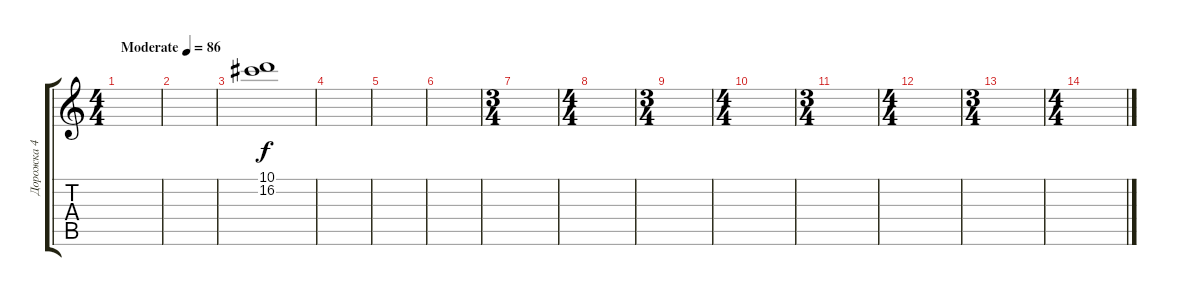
\track ("Дорожка 4" "Дорожка 4") {instrument electricguitarjazz}
\staff {score tabs}
\tuning (Eb4 Bb3 Gb3 Db3 Ab2 Db2) {hide}
\ts (4 4)
\tempo (86 "Moderate")
\clef g2
\ks c
|
|
(10.1 16.2).1 |
|
|
|
\ts (3 4)
|
\ts (4 4)
|
\ts (3 4)
|
\ts (4 4)
|
\ts (3 4)
|
\ts (4 4)
|
\ts (3 4)
|
\ts (4 4)
